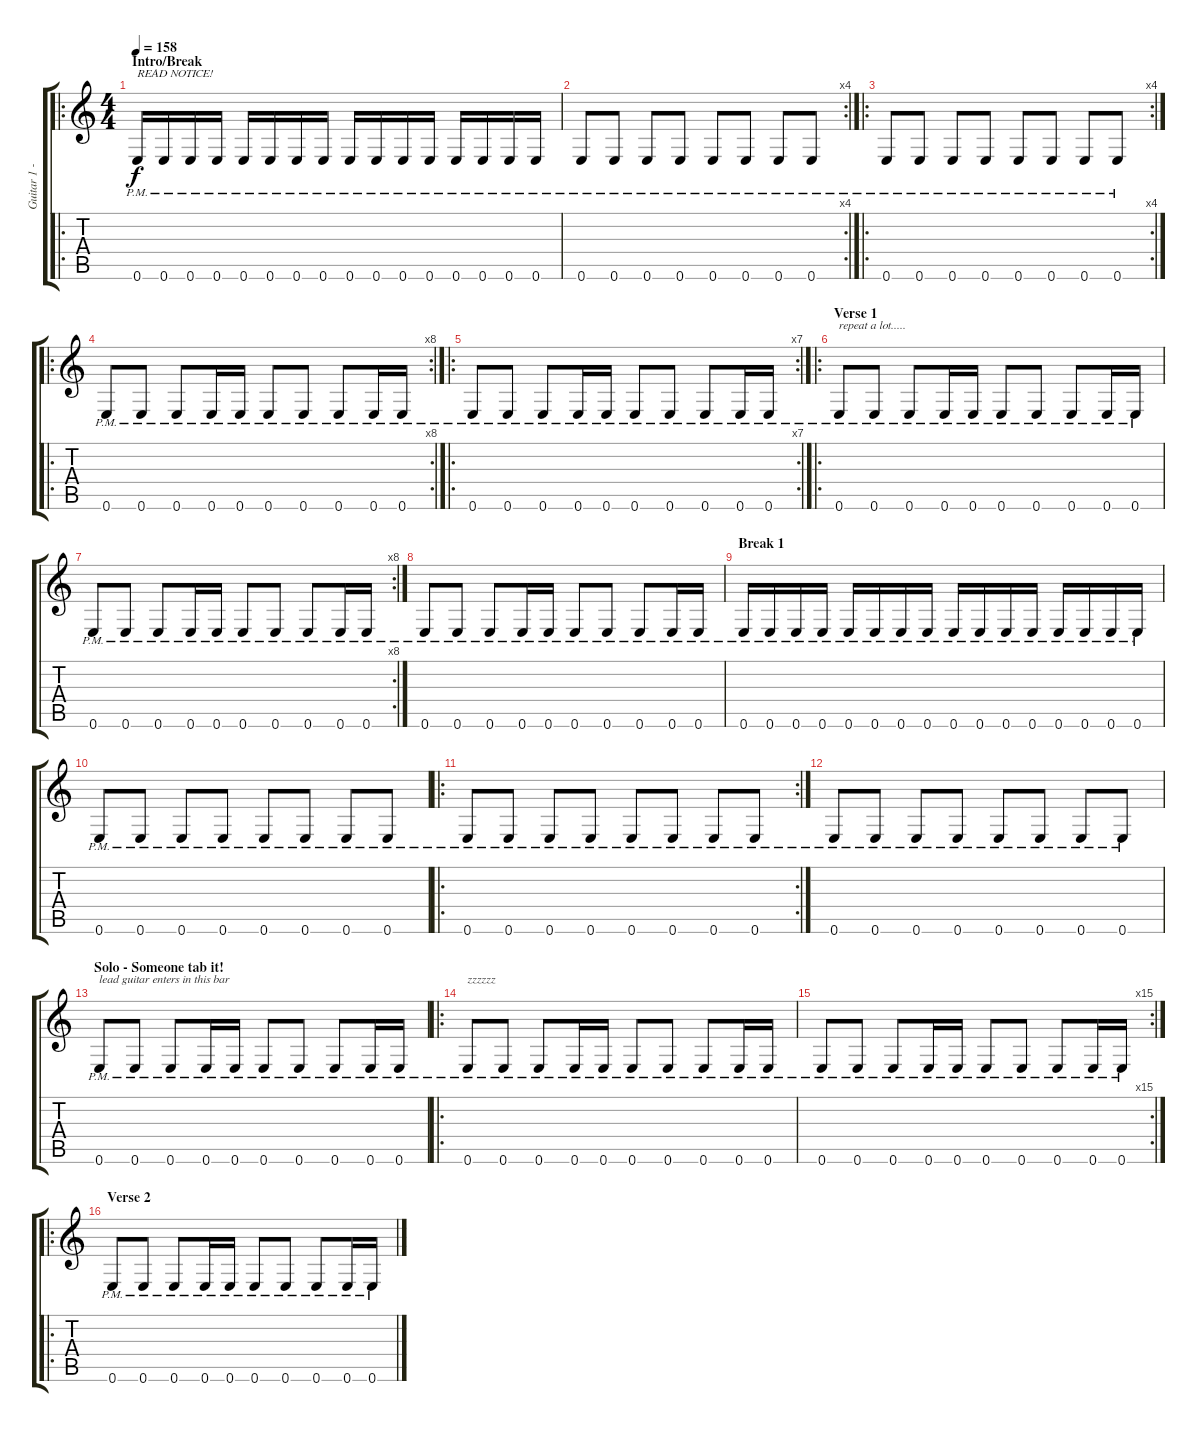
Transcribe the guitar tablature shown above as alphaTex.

\track ("Guitar 1 - rythm" "Guitar 1 -") {instrument distortionguitar}
\staff {score tabs}
\tuning (E4 B3 G3 D3 A2 E2) {hide}
\ro
\ts (4 4)
\section ("" "Intro/Break")
\tempo 158
\clef g2
\ks c
0.6{pm}.16{txt "READ NOTICE!" dy f instrument distortionguitar} 0.6{pm}.16 0.6{pm}.16 0.6{pm}.16 0.6{pm}.16 0.6{pm}.16 0.6{pm}.16 0.6{pm}.16 0.6{pm}.16 0.6{pm}.16 0.6{pm}.16 0.6{pm}.16 0.6{pm}.16 0.6{pm}.16 0.6{pm}.16 0.6{pm}.16 |
\rc 4
0.6{pm}.8 0.6{pm}.8 0.6{pm}.8 0.6{pm}.8 0.6{pm}.8 0.6{pm}.8 0.6{pm}.8 0.6{pm}.8 |
\ro
\rc 4
0.6{pm}.8 0.6{pm}.8 0.6{pm}.8 0.6{pm}.8 0.6{pm}.8 0.6{pm}.8 0.6{pm}.8 0.6{pm}.8 |
\ro
\rc 8
0.6{pm}.8 0.6{pm}.8 0.6{pm}.8 0.6{pm}.16 0.6{pm}.16 0.6{pm}.8 0.6{pm}.8 0.6{pm}.8 0.6{pm}.16 0.6{pm}.16 |
\ro
\rc 7
0.6{pm}.8 0.6{pm}.8 0.6{pm}.8 0.6{pm}.16 0.6{pm}.16 0.6{pm}.8 0.6{pm}.8 0.6{pm}.8 0.6{pm}.16 0.6{pm}.16 |
\ro
\section ("" "Verse 1")
0.6{pm}.8{txt "repeat a lot....."} 0.6{pm}.8 0.6{pm}.8 0.6{pm}.16 0.6{pm}.16 0.6{pm}.8 0.6{pm}.8 0.6{pm}.8 0.6{pm}.16 0.6{pm}.16 |
\rc 8
0.6{pm}.8 0.6{pm}.8 0.6{pm}.8 0.6{pm}.16 0.6{pm}.16 0.6{pm}.8 0.6{pm}.8 0.6{pm}.8 0.6{pm}.16 0.6{pm}.16 |
0.6{pm}.8 0.6{pm}.8 0.6{pm}.8 0.6{pm}.16 0.6{pm}.16 0.6{pm}.8 0.6{pm}.8 0.6{pm}.8 0.6{pm}.16 0.6{pm}.16 |
\section ("" "Break 1")
0.6{pm}.16 0.6{pm}.16 0.6{pm}.16 0.6{pm}.16 0.6{pm}.16 0.6{pm}.16 0.6{pm}.16 0.6{pm}.16 0.6{pm}.16 0.6{pm}.16 0.6{pm}.16 0.6{pm}.16 0.6{pm}.16 0.6{pm}.16 0.6{pm}.16 0.6{pm}.16 |
0.6{pm}.8 0.6{pm}.8 0.6{pm}.8 0.6{pm}.8 0.6{pm}.8 0.6{pm}.8 0.6{pm}.8 0.6{pm}.8 |
\ro
\rc 2
0.6{pm}.8 0.6{pm}.8 0.6{pm}.8 0.6{pm}.8 0.6{pm}.8 0.6{pm}.8 0.6{pm}.8 0.6{pm}.8 |
0.6{pm}.8 0.6{pm}.8 0.6{pm}.8 0.6{pm}.8 0.6{pm}.8 0.6{pm}.8 0.6{pm}.8 0.6{pm}.8 |
\section ("" "Solo - Someone tab it!")
0.6{pm}.8{txt "lead guitar enters in this bar"} 0.6{pm}.8 0.6{pm}.8 0.6{pm}.16 0.6{pm}.16 0.6{pm}.8 0.6{pm}.8 0.6{pm}.8 0.6{pm}.16 0.6{pm}.16 |
\ro
0.6{pm}.8{txt "zzzzzz"} 0.6{pm}.8 0.6{pm}.8 0.6{pm}.16 0.6{pm}.16 0.6{pm}.8 0.6{pm}.8 0.6{pm}.8 0.6{pm}.16 0.6{pm}.16 |
\rc 15
0.6{pm}.8 0.6{pm}.8 0.6{pm}.8 0.6{pm}.16 0.6{pm}.16 0.6{pm}.8 0.6{pm}.8 0.6{pm}.8 0.6{pm}.16 0.6{pm}.16 |
\ro
\section ("" "Verse 2")
0.6{pm}.8 0.6{pm}.8 0.6{pm}.8 0.6{pm}.16 0.6{pm}.16 0.6{pm}.8 0.6{pm}.8 0.6{pm}.8 0.6{pm}.16 0.6{pm}.16
